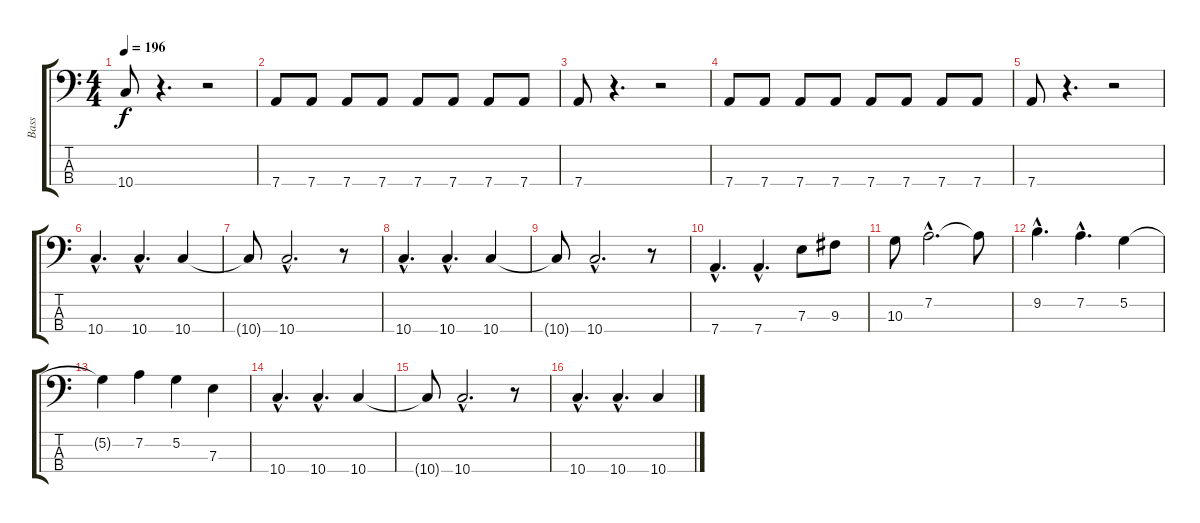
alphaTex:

\track ("Bass" "Bass") {instrument electricbasspick}
\staff {score tabs}
\tuning (G2 D2 A1 D1) {hide}
\ts (4 4)
\tempo 196
\clef f4
\ks c
10.4.8{dy f} r.4{d} r.2 |
7.4.8 7.4.8 7.4.8 7.4.8 7.4.8 7.4.8 7.4.8 7.4.8 |
7.4.8 r.4{d} r.2 |
7.4.8 7.4.8 7.4.8 7.4.8 7.4.8 7.4.8 7.4.8 7.4.8 |
7.4.8 r.4{d} r.2 |
10.4{hac}.4{d} 10.4{hac}.4{d} 10.4.4 |
10.4{t}.8 10.4{hac}.2{d} r.8 |
10.4{hac}.4{d} 10.4{hac}.4{d} 10.4.4 |
10.4{t}.8 10.4{hac}.2{d} r.8 |
7.4{hac}.4{d} 7.4{hac}.4{d} 7.3.8 9.3.8 |
10.3.8 7.2{hac}.2{d} 7.2{t}.8 |
9.2{hac}.4{d} 7.2{hac}.4{d} 5.2.4 |
5.2{t}.4 7.2.4 5.2.4 7.3.4 |
10.4{hac}.4{d} 10.4{hac}.4{d} 10.4.4 |
10.4{t}.8 10.4{hac}.2{d} r.8 |
10.4{hac}.4{d} 10.4{hac}.4{d} 10.4.4
